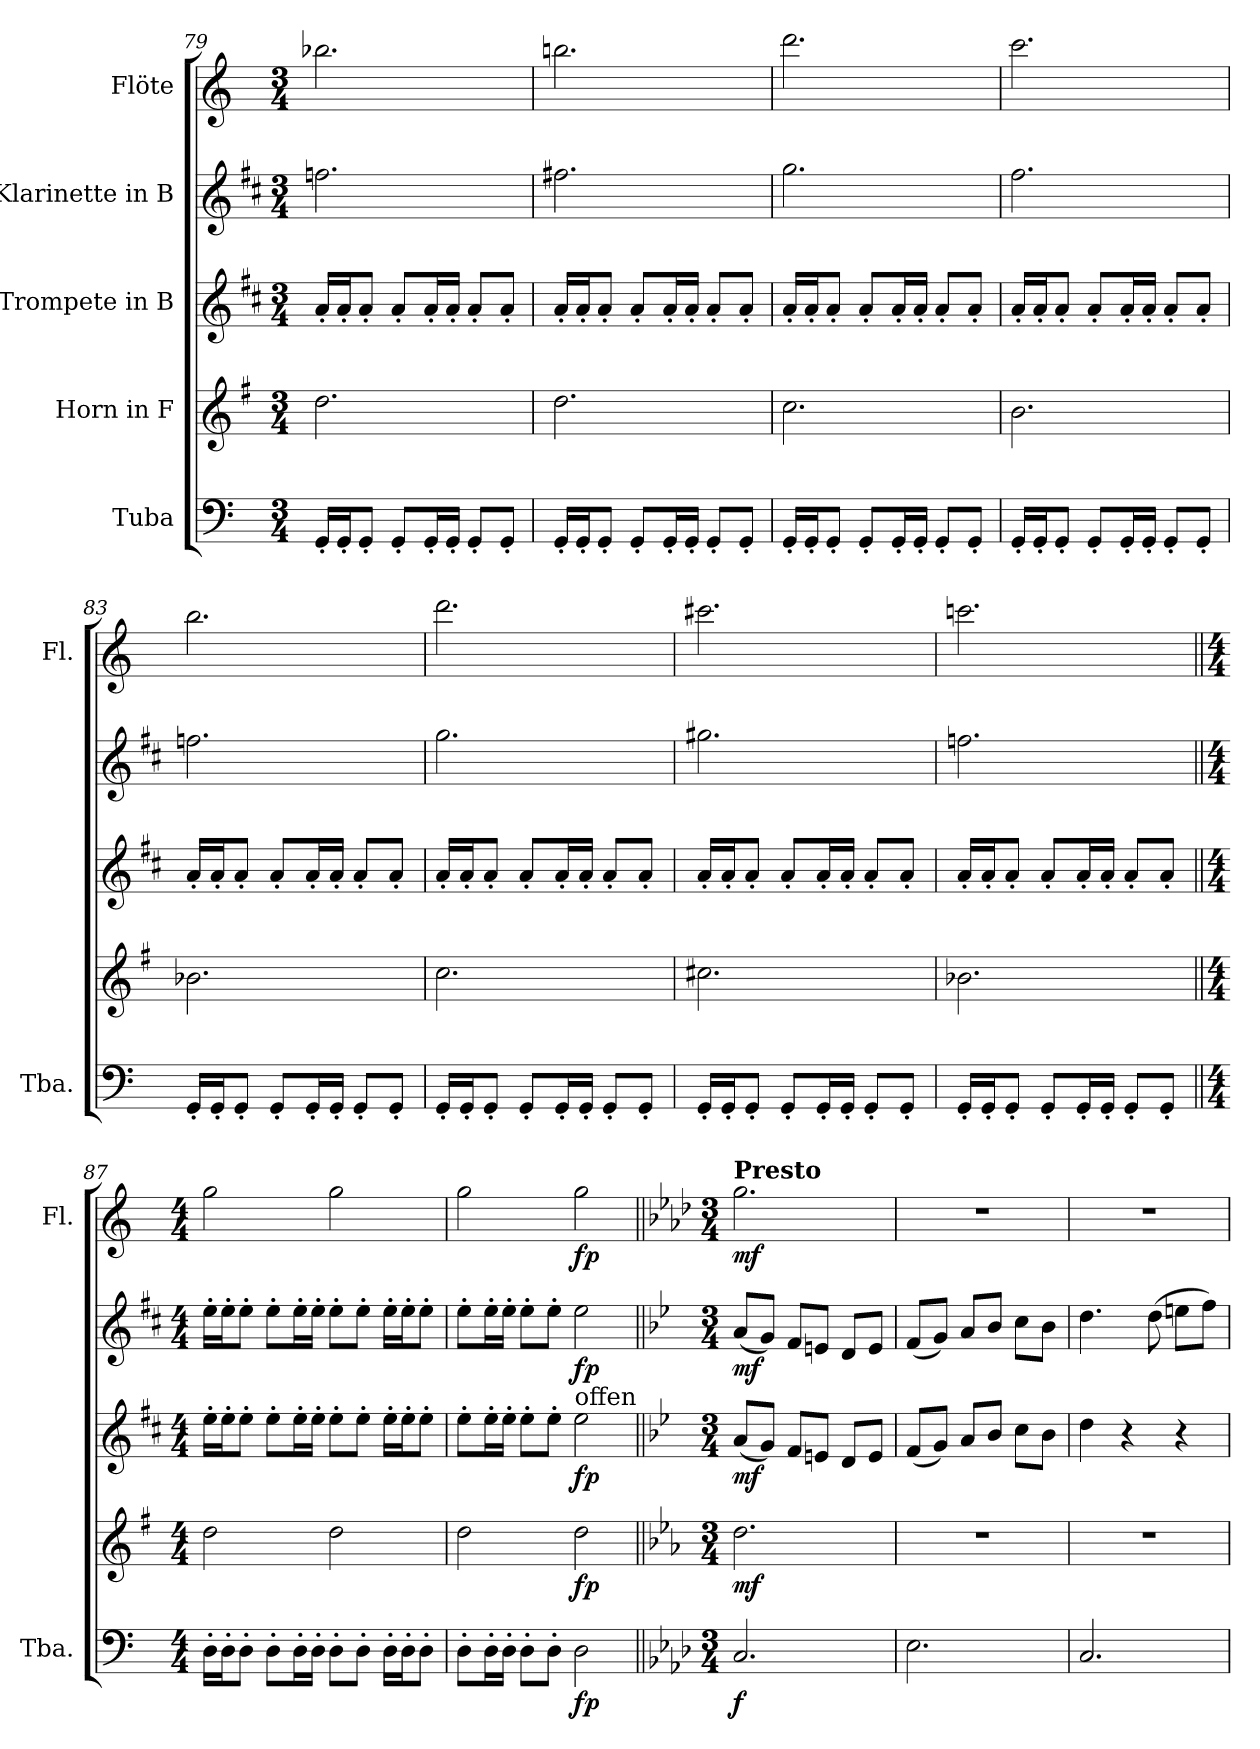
**kern	**dynam	**kern	**dynam	**kern	**dynam	**kern	**dynam	**kern	**dynam
*part5	*part5	*part4	*part4	*part3	*part3	*part2	*part2	*part1	*part1
*staff5	*staff5	*staff4	*staff4	*staff3	*staff3	*staff2	*staff2	*staff1	*staff1
*I"Tuba	*	*I"Horn in F	*	*I"Trompete in B	*	*I"Klarinette in B	*	*I"Flöte	*
*I'Tba.	*	*	*	*	*	*	*	*I'Fl.	*
*clefF4	*	*clefG2	*	*clefG2	*	*clefG2	*	*clefG2	*
*	*	*ITrd4c7	*	*ITrd1c2	*	*ITrd1c2	*	*	*
*k[]	*	*k[]	*	*k[]	*	*k[]	*	*k[]	*
*M3/4	*	*M3/4	*	*M3/4	*	*M3/4	*	*M3/4	*
=79	=79	=79	=79	=79	=79	=79	=79	=79	=79
16GG'/LL	.	2.g\	.	16g'/LL	.	2.ee-X\	.	2.bb-X\	.
16GG'/J	.	.	.	16g'/J	.	.	.	.	.
8GG'/J	.	.	.	8g'/J	.	.	.	.	.
8GG'/L	.	.	.	8g'/L	.	.	.	.	.
16GG'/L	.	.	.	16g'/L	.	.	.	.	.
16GG'/JJ	.	.	.	16g'/JJ	.	.	.	.	.
8GG'/L	.	.	.	8g'/L	.	.	.	.	.
8GG'/J	.	.	.	8g'/J	.	.	.	.	.
=80	=80	=80	=80	=80	=80	=80	=80	=80	=80
16GG'/LL	.	2.g\	.	16g'/LL	.	2.een\	.	2.bbn\	.
16GG'/J	.	.	.	16g'/J	.	.	.	.	.
8GG'/J	.	.	.	8g'/J	.	.	.	.	.
8GG'/L	.	.	.	8g'/L	.	.	.	.	.
16GG'/L	.	.	.	16g'/L	.	.	.	.	.
16GG'/JJ	.	.	.	16g'/JJ	.	.	.	.	.
8GG'/L	.	.	.	8g'/L	.	.	.	.	.
8GG'/J	.	.	.	8g'/J	.	.	.	.	.
=81	=81	=81	=81	=81	=81	=81	=81	=81	=81
16GG'/LL	.	2.f\	.	16g'/LL	.	2.ff\	.	2.ddd\	.
16GG'/J	.	.	.	16g'/J	.	.	.	.	.
8GG'/J	.	.	.	8g'/J	.	.	.	.	.
8GG'/L	.	.	.	8g'/L	.	.	.	.	.
16GG'/L	.	.	.	16g'/L	.	.	.	.	.
16GG'/JJ	.	.	.	16g'/JJ	.	.	.	.	.
8GG'/L	.	.	.	8g'/L	.	.	.	.	.
8GG'/J	.	.	.	8g'/J	.	.	.	.	.
!!LO:PB:g=z
=82	=82	=82	=82	=82	=82	=82	=82	=82	=82
16GG'/LL	.	2.e\	.	16g'/LL	.	2.ee\	.	2.ccc\	.
16GG'/J	.	.	.	16g'/J	.	.	.	.	.
8GG'/J	.	.	.	8g'/J	.	.	.	.	.
8GG'/L	.	.	.	8g'/L	.	.	.	.	.
16GG'/L	.	.	.	16g'/L	.	.	.	.	.
16GG'/JJ	.	.	.	16g'/JJ	.	.	.	.	.
8GG'/L	.	.	.	8g'/L	.	.	.	.	.
8GG'/J	.	.	.	8g'/J	.	.	.	.	.
=83	=83	=83	=83	=83	=83	=83	=83	=83	=83
16GG'/LL	.	2.e-X\	.	16g'/LL	.	2.ee-X\	.	2.bb\	.
16GG'/J	.	.	.	16g'/J	.	.	.	.	.
8GG'/J	.	.	.	8g'/J	.	.	.	.	.
8GG'/L	.	.	.	8g'/L	.	.	.	.	.
16GG'/L	.	.	.	16g'/L	.	.	.	.	.
16GG'/JJ	.	.	.	16g'/JJ	.	.	.	.	.
8GG'/L	.	.	.	8g'/L	.	.	.	.	.
8GG'/J	.	.	.	8g'/J	.	.	.	.	.
=84	=84	=84	=84	=84	=84	=84	=84	=84	=84
16GG'/LL	.	2.f\	.	16g'/LL	.	2.ff\	.	2.ddd\	.
16GG'/J	.	.	.	16g'/J	.	.	.	.	.
8GG'/J	.	.	.	8g'/J	.	.	.	.	.
8GG'/L	.	.	.	8g'/L	.	.	.	.	.
16GG'/L	.	.	.	16g'/L	.	.	.	.	.
16GG'/JJ	.	.	.	16g'/JJ	.	.	.	.	.
8GG'/L	.	.	.	8g'/L	.	.	.	.	.
8GG'/J	.	.	.	8g'/J	.	.	.	.	.
=85	=85	=85	=85	=85	=85	=85	=85	=85	=85
16GG'/LL	.	2.f#X\	.	16g'/LL	.	2.ff#X\	.	2.ccc#X\	.
16GG'/J	.	.	.	16g'/J	.	.	.	.	.
8GG'/J	.	.	.	8g'/J	.	.	.	.	.
8GG'/L	.	.	.	8g'/L	.	.	.	.	.
16GG'/L	.	.	.	16g'/L	.	.	.	.	.
16GG'/JJ	.	.	.	16g'/JJ	.	.	.	.	.
8GG'/L	.	.	.	8g'/L	.	.	.	.	.
8GG'/J	.	.	.	8g'/J	.	.	.	.	.
=86	=86	=86	=86	=86	=86	=86	=86	=86	=86
16GG'/LL	.	2.e-X\	.	16g'/LL	.	2.ee-X\	.	2.cccn\	.
16GG'/J	.	.	.	16g'/J	.	.	.	.	.
8GG'/J	.	.	.	8g'/J	.	.	.	.	.
8GG'/L	.	.	.	8g'/L	.	.	.	.	.
16GG'/L	.	.	.	16g'/L	.	.	.	.	.
16GG'/JJ	.	.	.	16g'/JJ	.	.	.	.	.
8GG'/L	.	.	.	8g'/L	.	.	.	.	.
8GG'/J	.	.	.	8g'/J	.	.	.	.	.
!!LO:LB:g=z
=87||	=87||	=87||	=87||	=87||	=87||	=87||	=87||	=87||	=87||
*M4/4	*	*M4/4	*	*M4/4	*	*M4/4	*	*M4/4	*
16D'\LL	.	2g\	.	16dd'\LL	.	16dd'\LL	.	2gg\	.
16D'\J	.	.	.	16dd'\J	.	16dd'\J	.	.	.
8D'\J	.	.	.	8dd'\J	.	8dd'\J	.	.	.
8D'\L	.	.	.	8dd'\L	.	8dd'\L	.	.	.
16D'\L	.	.	.	16dd'\L	.	16dd'\L	.	.	.
16D'\JJ	.	.	.	16dd'\JJ	.	16dd'\JJ	.	.	.
8D'\L	.	2g\	.	8dd'\L	.	8dd'\L	.	2gg\	.
8D'\J	.	.	.	8dd'\J	.	8dd'\J	.	.	.
16D'\LL	.	.	.	16dd'\LL	.	16dd'\LL	.	.	.
16D'\J	.	.	.	16dd'\J	.	16dd'\J	.	.	.
8D'\J	.	.	.	8dd'\J	.	8dd'\J	.	.	.
=88	=88	=88	=88	=88	=88	=88	=88	=88	=88
8D'\L	.	2g\	.	8dd'\L	.	8dd'\L	.	2gg\	.
16D'\L	.	.	.	16dd'\L	.	16dd'\L	.	.	.
16D'\JJ	.	.	.	16dd'\JJ	.	16dd'\JJ	.	.	.
8D'\L	.	.	.	8dd'\L	.	8dd'\L	.	.	.
8D'\J	.	.	.	8dd'\J	.	8dd'\J	.	.	.
!	!	!	!	!LO:TX:a:t=offen	!	!	!	!	!
!	!LO:DY:b	!	!LO:DY:b	!	!LO:DY:b	!	!LO:DY:b	!	!LO:DY:b
2D\	fp	2g\	fp	2dd\	fp	2dd\	fp	2gg\	fp
=89||	=89||	=89||	=89||	=89||	=89||	=89||	=89||	=89||	=89||
*k[b-e-a-d-]	*	*k[b-e-a-d-]	*	*k[b-e-a-d-]	*	*k[b-e-a-d-]	*	*k[b-e-a-d-]	*
*M3/4	*	*M3/4	*	*M3/4	*	*M3/4	*	*M3/4	*
*	*	*	*	*	*	*	*	*MM168	*
!	!	!	!	!	!	!	!	!LO:TX:a:B:t=Presto	!
!	!LO:DY:b	!	!LO:DY:b	!	!LO:DY:b	!	!LO:DY:b	!	!LO:DY:b
2.C/	f	2.g\	mf	(<8g/L	mf	(<8g/L	mf	2.gg\	mf
.	.	.	.	8f/J)	.	8f/J)	.	.	.
.	.	.	.	8e-/L	.	8e-/L	.	.	.
.	.	.	.	8dn/J	.	8dn/J	.	.	.
.	.	.	.	8c/L	.	8c/L	.	.	.
.	.	.	.	8d/J	.	8d/J	.	.	.
=90	=90	=90	=90	=90	=90	=90	=90	=90	=90
2.E-\	.	2.r	.	(<8e-/L	.	(<8e-/L	.	2.r	.
.	.	.	.	8f/J)	.	8f/J)	.	.	.
.	.	.	.	8g/L	.	8g/L	.	.	.
.	.	.	.	8a-/J	.	8a-/J	.	.	.
.	.	.	.	8b-\L	.	8b-\L	.	.	.
.	.	.	.	8a-\J	.	8a-\J	.	.	.
=91	=91	=91	=91	=91	=91	=91	=91	=91	=91
2.C/	.	2.r	.	4cc\	.	4.cc\	.	2.r	.
.	.	.	.	4r	.	.	.	.	.
.	.	.	.	.	.	(>8cc\	.	.	.
.	.	.	.	4r	.	8ddn\L	.	.	.
.	.	.	.	.	.	8ee-\J)	.	.	.
=	=	=	=	=	=	=	=	=	=
*-	*-	*-	*-	*-	*-	*-	*-	*-	*-
